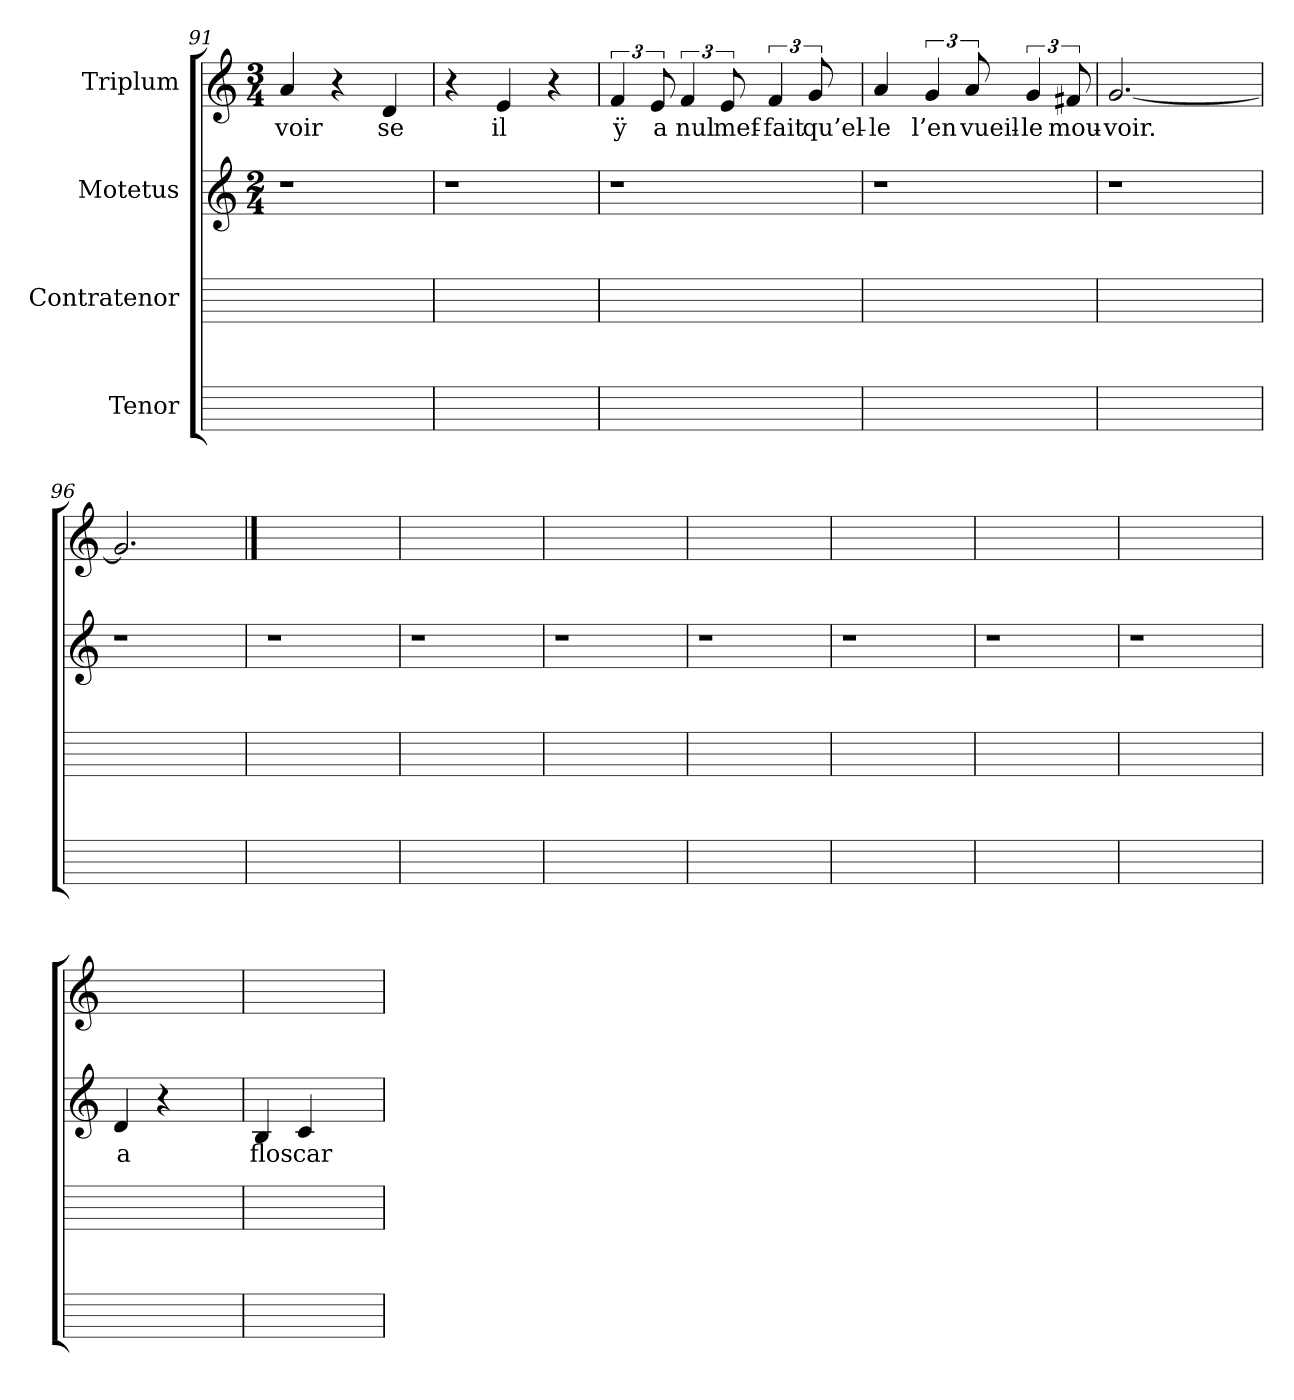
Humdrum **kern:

**kern	**kern	**kern	**text	**kern	**text
*part4	*part3	*part2	*part2	*part1	*part1
*staff4	*staff3	*staff2	*staff2	*staff1	*staff1
*I"Tenor	*I"Contratenor	*I"Motetus	*	*I"Triplum	*
*	*	*clefG2	*	*clefG2	*
*	*	*k[]	*	*k[]	*
*	*	*M2/4	*	*M3/4	*
=91	=91	=91	=91	=91	=91
!	!	!LO:N:vis=1	!	!	!LO:LY:b
4ryy	4ryy	2r	.	4a/	-voir
2ryy	2ryy	.	.	4r	.
!	!	!	!	!	!LO:LY:b
.	.	4ryy	.	4d/	se
=92	=92	=92	=92	=92	=92
!	!	!LO:N:vis=1	!	!	!
4ryy	4ryy	2r	.	4r	.
!	!	!	!	!	!LO:LY:b
2ryy	2ryy	.	.	4e/	il
.	.	4ryy	.	4r	.
=93	=93	=93	=93	=93	=93
!	!	!LO:N:vis=1	!	!	!LO:LY:b
4ryy	4ryy	2r	.	6f/	ÿ
!	!	!	!	!	!LO:LY:b
.	.	.	.	12e/	a
!	!	!	!	!	!LO:LY:b
2ryy	2ryy	.	.	6f/	nul
!	!	!	!	!	!LO:LY:b
.	.	.	.	12e/	mef-
!	!	!	!	!	!LO:LY:b
.	.	4ryy	.	6f/	-fait
!	!	!	!	!	!LO:LY:b
.	.	.	.	12g/	qu’el-
=94	=94	=94	=94	=94	=94
!	!	!LO:N:vis=1	!	!	!LO:LY:b
4ryy	4ryy	2r	.	4a/	-le
!	!	!	!	!	!LO:LY:b
2ryy	2ryy	.	.	6g/	l’en
!	!	!	!	!	!LO:LY:b
.	.	.	.	12a/	vueil-
!	!	!	!	!	!LO:LY:b
.	.	4ryy	.	6g/	-le
!	!	!	!	!	!LO:LY:b
.	.	.	.	12f#/	mou-
=95	=95	=95	=95	=95	=95
!	!	!LO:N:vis=1	!	!	!LO:LY:b
4ryy	4ryy	2r	.	[2.g/	-voir.
2ryy	2ryy	.	.	.	.
.	.	4ryy	.	.	.
=96	=96	=96	=96	=96	=96
!	!	!LO:N:vis=1	!	!	!
4ryy	4ryy	2r	.	2.g/]	.
2ryy	2ryy	.	.	.	.
.	.	4ryy	.	.	.
=	=	=	==	==	==
!	!	!LO:N:vis=1	!	!	!
4ryy	4ryy	2r	.	2.ryy	.
2ryy	2ryy	.	.	.	.
.	.	4ryy	.	.	.
=	=	=	=	=	=
!	!	!LO:N:vis=1	!	!	!
4ryy	4ryy	2r	.	2.ryy	.
2ryy	2ryy	.	.	.	.
.	.	4ryy	.	.	.
=	=	=	=	=	=
!	!	!LO:N:vis=1	!	!	!
4ryy	4ryy	2r	.	2.ryy	.
2ryy	2ryy	.	.	.	.
.	.	4ryy	.	.	.
=	=	=	=	=	=
!	!	!LO:N:vis=1	!	!	!
4ryy	4ryy	2r	.	2.ryy	.
2ryy	2ryy	.	.	.	.
.	.	4ryy	.	.	.
=	=	=	=	=	=
!	!	!LO:N:vis=1	!	!	!
4ryy	4ryy	2r	.	2.ryy	.
2ryy	2ryy	.	.	.	.
.	.	4ryy	.	.	.
=	=	=	=	=	=
!	!	!LO:N:vis=1	!	!	!
4ryy	4ryy	2r	.	2.ryy	.
2ryy	2ryy	.	.	.	.
.	.	4ryy	.	.	.
=	=	=	=	=	=
!	!	!LO:N:vis=1	!LO:LY:b	!	!
4ryy	4ryy	2r	vari-	2.ryy	.
2ryy	2ryy	.	.	.	.
.	.	4ryy	.	.	.
=	=	=	=	=	=
!	!	!	!LO:LY:b	!	!
4ryy	4ryy	4d/	-a	2.ryy	.
2ryy	2ryy	4r	.	.	.
.	.	4ryy	.	.	.
=	=	=	=	=	=
!	!	!	!LO:LY:b	!	!
4ryy	4ryy	4B/	flos	2.ryy	.
!	!	!	!LO:LY:b	!	!
2ryy	2ryy	4c/	car-	.	.
.	.	4ryy	.	.	.
=	=	=	=	=	=
*-	*-	*-	*-	*-	*-
